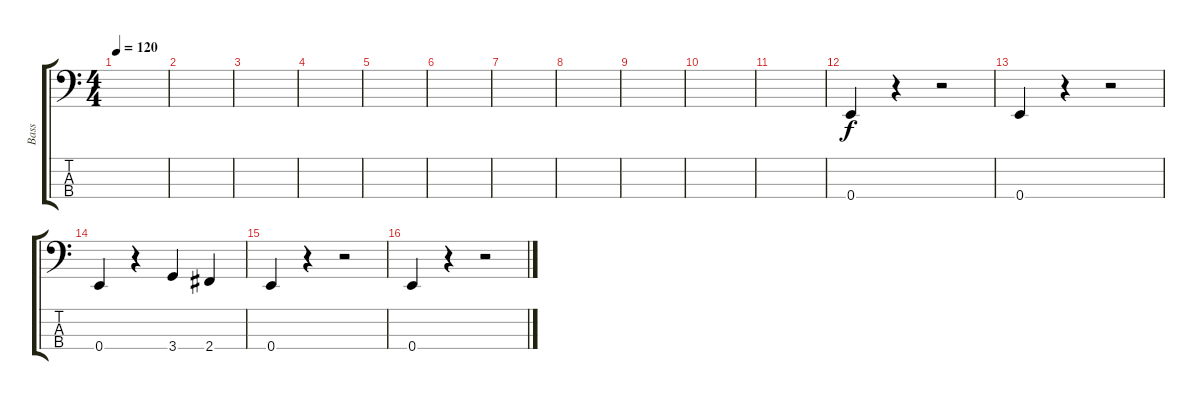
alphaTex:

\track ("Bass" "Bass") {instrument electricbasspick}
\staff {score tabs}
\tuning (G2 D2 A1 E1) {hide}
\ts (4 4)
\tempo 120
\tempo 130
\tempo 120
\clef f4
\ks c
|
|
|
|
|
|
|
|
|
|
|
0.4.4 r.4 r.2 |
0.4.4 r.4 r.2 |
0.4.4 r.4 3.4.4 2.4.4 |
0.4.4 r.4 r.2 |
0.4.4 r.4 r.2
